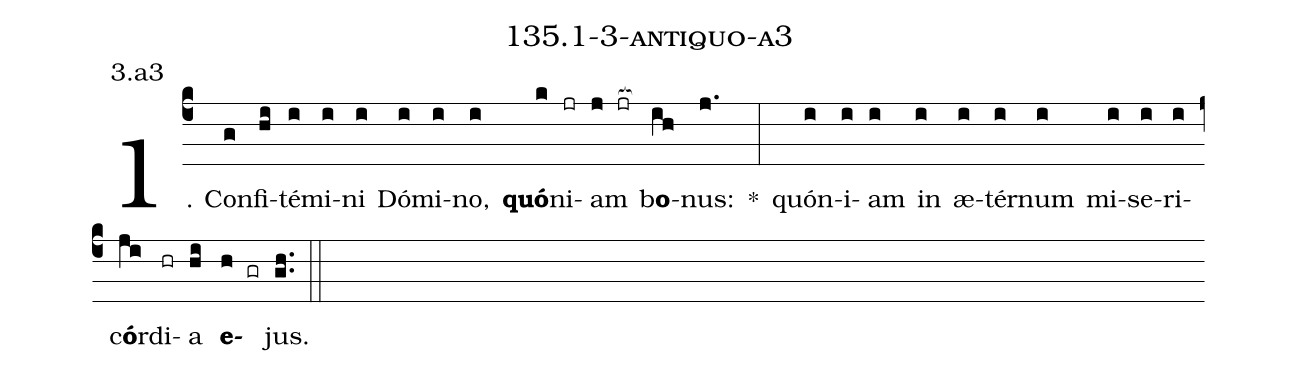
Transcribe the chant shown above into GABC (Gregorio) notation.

name: 135.1-3-antiquo-a3;
annotation: 3.a3;
%%
(c4)1. Con(g)fi(hi)té(i)mi(i)ni(i) Dó(i)mi(i)no,(i) <b>quó</b>n(k)i(jr)am(j jr[ocb:1{]) b<b>o</b>(ih[ocb:0}])nus:(j.) *(:) quón(i)i(i)am(i) in(i) æ(i)tér(i)num(i) mi(i)se(i)ri(i)c<b>ó</b>r(ji)di(hr)a(hi) <b>e</b>(h gr)jus.(gh..) (::)
